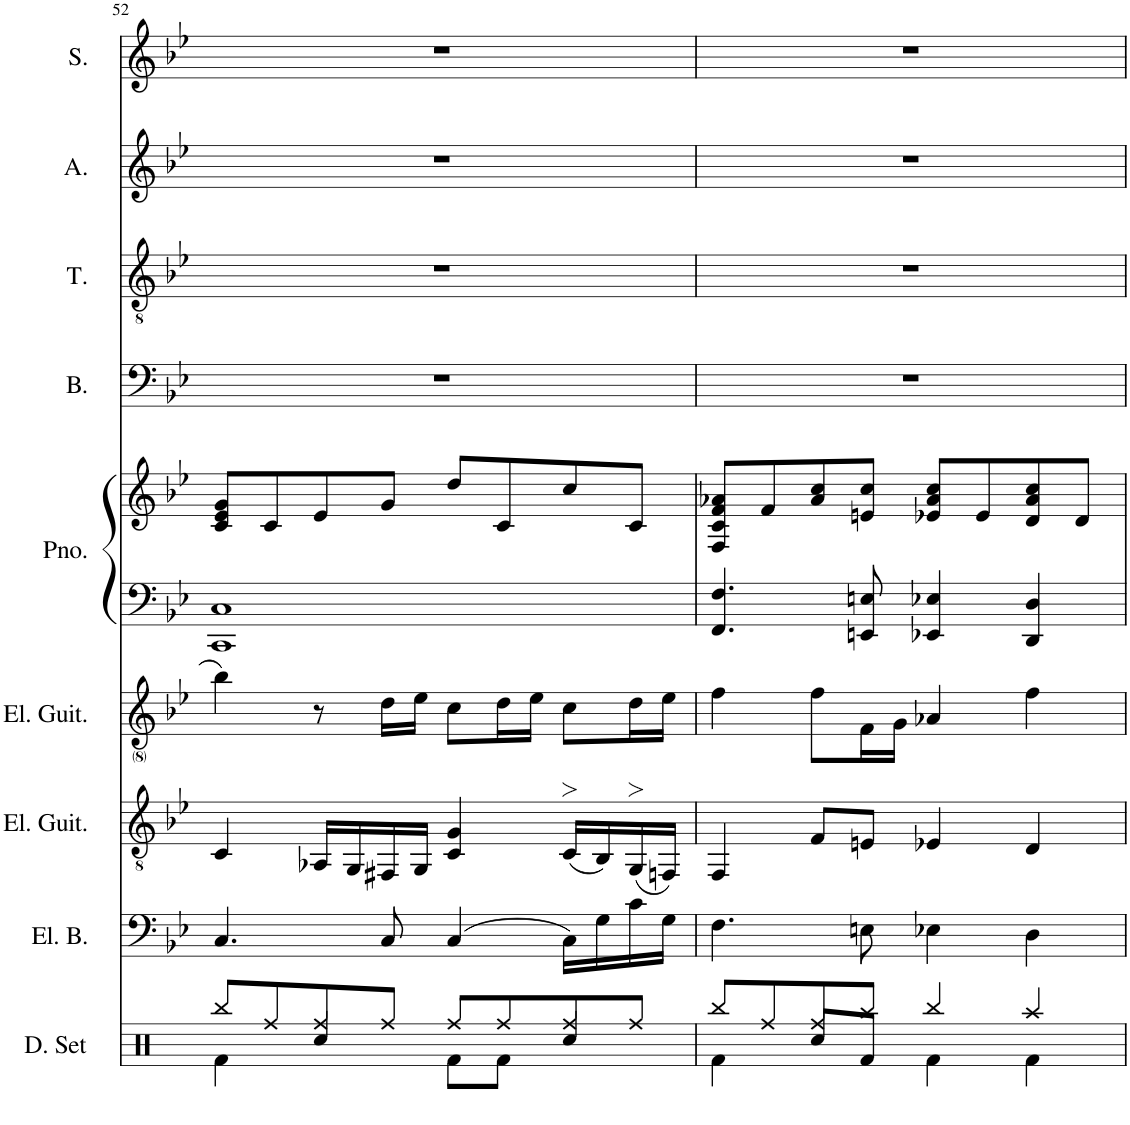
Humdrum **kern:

**kern	**kern	**kern	**kern	**kern	**kern	**kern	**kern	**kern	**kern
*part9	*part8	*part7	*part6	*part5	*part5	*part4	*part3	*part2	*part1
*staff10	*staff9	*staff8	*staff7	*staff6	*staff5	*staff4	*staff3	*staff2	*staff1
*I"Drumset	*I"Electric Bass	*I"Electric Guitar	*I"Electric Guitar	*I"Piano	*	*I"Bass	*I"Tenor	*I"Alto	*I"Soprano
*I'D. Set	*I'El. B.	*I'El. Guit.	*I'El. Guit.	*I'Pno.	*	*I'B.	*I'T.	*I'A.	*I'S.
!!LO:PB:g=z
*clefX	*clefF4	*clefGv2	*clefG2	*clefF4	*clefG2	*clefF4	*clefGv2	*clefG2	*clefG2
*	*Trd7c12	*	*	*	*	*	*	*	*
*k[]	*k[b-e-]	*k[b-e-]	*k[b-e-]	*k[b-e-]	*k[b-e-]	*k[b-e-]	*k[b-e-]	*k[b-e-]	*k[b-e-]
*M4/4	*M4/4	*M4/4	*M4/4	*M4/4	*M4/4	*M4/4	*M4/4	*M4/4	*M4/4
=52	=52	=52	=52	=52	=52	=52	=52	=52	=52
*^	*	*	*	*	*	*	*	*	*
8Rbb/L	4Rf\	4.C/	4C/	4bb-\	1CC 1C	8c/ 8e-/ 8g/L	1r	1r	1r	1r
8Rff/	.	.	.	.	.	8c/	.	.	.	.
8Rff/	4Rcc/	.	16AA-X/LL	8r	.	8e-/	.	.	.	.
.	.	.	16GG/	.	.	.	.	.	.	.
8Rff/J	.	8C/	16FF#X/	16dd\LL	.	8g/J	.	.	.	.
.	.	.	16GG/JJ	16ee-\JJ	.	.	.	.	.	.
8Rff/L	8Rf\L	(4C/	4C/ 4G/	8cc\L	.	8dd/L	.	.	.	.
8Rff/	8Rf\J	.	.	16dd\L	.	8c/	.	.	.	.
.	.	.	.	16ee-\JJ	.	.	.	.	.	.
8Rff/	4Rcc/	16C\LL)	(16C>/LL	8cc\L	.	8cc/	.	.	.	.
.	.	16G\	16BB-/)	.	.	.	.	.	.	.
8Rff/J	.	16c\	(16GG>/	16dd\L	.	8c/J	.	.	.	.
.	.	16G\JJ	16FFn/JJ)	16ee-\JJ	.	.	.	.	.	.
=53	=53	=53	=53	=53	=53	=53	=53	=53	=53	=53
8Rbb/L	4Rf\	4.F\	4FF/	4ff\	4.FF/ 4.F/	8F/ 8c/ 8f/ 8a-X/L	1r	1r	1r	1r
8Rff/	.	.	.	.	.	8f/	.	.	.	.
8Rff/	8Rcc/L	.	8F/L	8ff\L	.	8a-/ 8cc/	.	.	.	.
8Raa/J	8Rf/J	8En\	8En/J	16f\L	8EEn/ 8En/	8en/ 8cc/J	.	.	.	.
.	.	.	.	16g\JJ	.	.	.	.	.	.
4Rbb/	4Rf\	4E-X\	4E-X/	4a-X/	4EE-X/ 4E-X/	8e-X/ 8a-/ 8cc/L	.	.	.	.
.	.	.	.	.	.	8e-/	.	.	.	.
4Raa/	4Rf\	4D\	4D/	4ff\	4DD/ 4D/	8d/ 8a-/ 8cc/	.	.	.	.
.	.	.	.	.	.	8d/J	.	.	.	.
*v	*v	*	*	*	*	*	*	*	*	*
=	=	=	=	=	=	=	=	=	=
*-	*-	*-	*-	*-	*-	*-	*-	*-	*-
